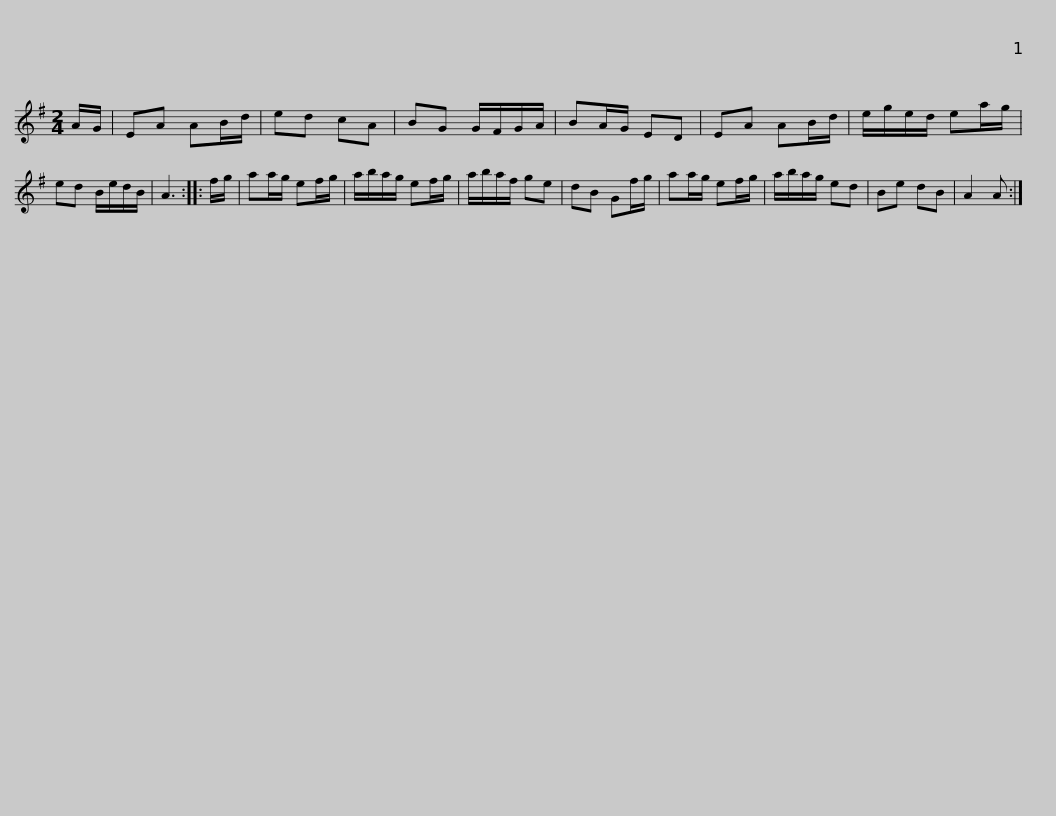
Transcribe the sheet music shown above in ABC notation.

X:1
L:1/8
M:2/4
I:linebreak $
K:G
V:1 treble
V:1
 A/G/ | EA AB/d/ | ed cA | BG G/F/G/A/ | BA/G/ ED | %5
 EA AB/d/ | e/g/e/d/ ea/g/ | ed B/e/d/B/ | A3 :: f/g/ |$ %10
 aa/g/ ef/g/ | a/b/a/g/ ef/g/ | a/b/a/f/ ge | dB Gf/g/ | aa/g/ ef/g/ | %15
 a/b/a/g/ ed | Be dB |$ A2 A :| %18
